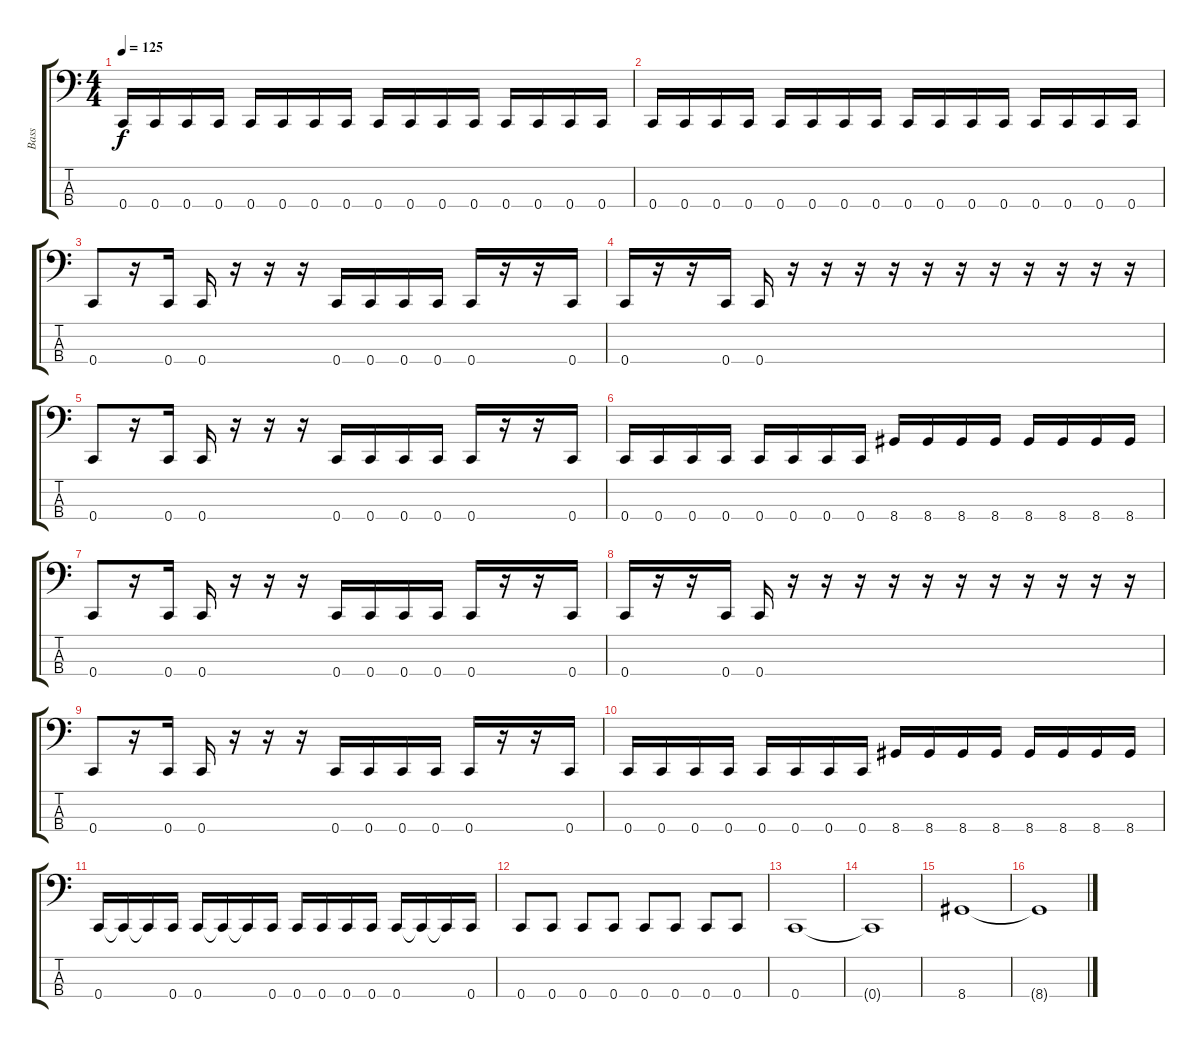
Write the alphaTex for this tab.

\track ("Bass" "Bass") {instrument electricbassfinger}
\staff {score tabs}
\tuning (F2 C2 G1 C1) {hide}
\ts (4 4)
\tempo 125
\clef f4
\ks c
0.4.16{dy f} 0.4.16 0.4.16 0.4.16 0.4.16 0.4.16 0.4.16 0.4.16 0.4.16 0.4.16 0.4.16 0.4.16 0.4.16 0.4.16 0.4.16 0.4.16 |
0.4.16 0.4.16 0.4.16 0.4.16 0.4.16 0.4.16 0.4.16 0.4.16 0.4.16 0.4.16 0.4.16 0.4.16 0.4.16 0.4.16 0.4.16 0.4.16 |
0.4.8 r.16 0.4.16 0.4.16 r.16 r.16 r.16 0.4.16 0.4.16 0.4.16 0.4.16 0.4.16 r.16 r.16 0.4.16 |
0.4.16 r.16 r.16 0.4.16 0.4.16 r.16 r.16 r.16 r.16 r.16 r.16 r.16 r.16 r.16 r.16 r.16 |
0.4.8 r.16 0.4.16 0.4.16 r.16 r.16 r.16 0.4.16 0.4.16 0.4.16 0.4.16 0.4.16 r.16 r.16 0.4.16 |
0.4.16 0.4.16 0.4.16 0.4.16 0.4.16 0.4.16 0.4.16 0.4.16 8.4.16 8.4.16 8.4.16 8.4.16 8.4.16 8.4.16 8.4.16 8.4.16 |
0.4.8 r.16 0.4.16 0.4.16 r.16 r.16 r.16 0.4.16 0.4.16 0.4.16 0.4.16 0.4.16 r.16 r.16 0.4.16 |
0.4.16 r.16 r.16 0.4.16 0.4.16 r.16 r.16 r.16 r.16 r.16 r.16 r.16 r.16 r.16 r.16 r.16 |
0.4.8 r.16 0.4.16 0.4.16 r.16 r.16 r.16 0.4.16 0.4.16 0.4.16 0.4.16 0.4.16 r.16 r.16 0.4.16 |
0.4.16 0.4.16 0.4.16 0.4.16 0.4.16 0.4.16 0.4.16 0.4.16 8.4.16 8.4.16 8.4.16 8.4.16 8.4.16 8.4.16 8.4.16 8.4.16 |
0.4.16 0.4{t}.16 0.4{t}.16 0.4.16 0.4.16 0.4{t}.16 0.4{t}.16 0.4.16 0.4.16 0.4.16 0.4.16 0.4.16 0.4.16 0.4{t}.16 0.4{t}.16 0.4.16 |
0.4.8 0.4.8 0.4.8 0.4.8 0.4.8 0.4.8 0.4.8 0.4.8 |
0.4.1 |
0.4{t}.1 |
8.4.1 |
8.4{t}.1
